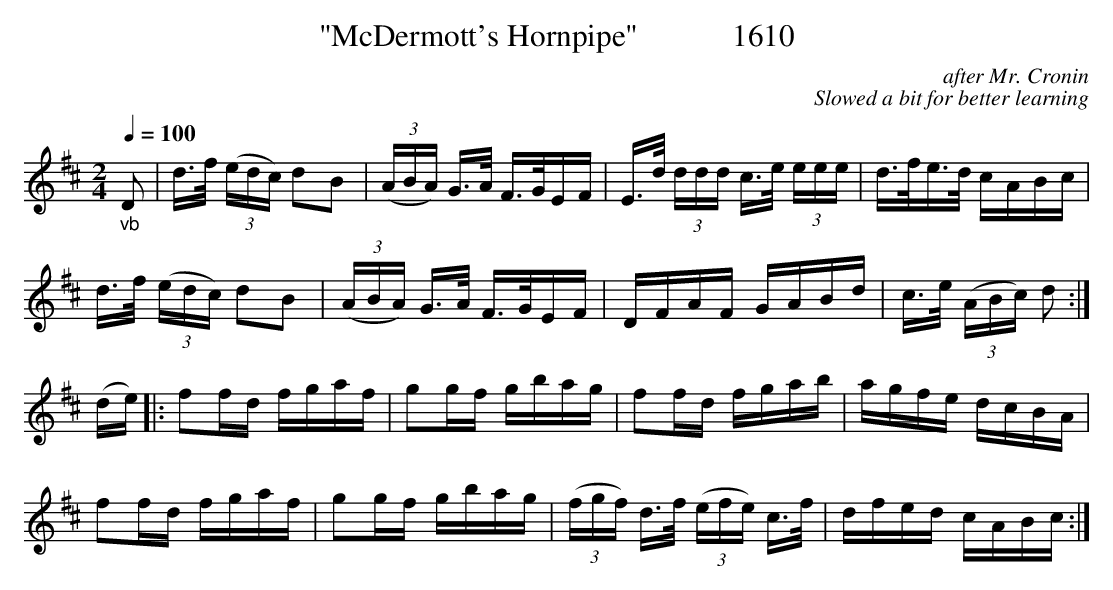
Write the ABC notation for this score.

X:1
T:"McDermott's Hornpipe"            1610
C:after Mr. Cronin
BRENNAN July 2003 (HTTP://WWW.SOSYOURMOM.COM)
C:Slowed a bit for better learning
Q:1/4=100
M:2/4
L:1/16
K:D
"_vb"D2|d3/2f/2 (3(edc) d2B2|(3(ABA) G3/2A/2 F3/2G/2EF|E3/2d/2  (3ddd c3/2e/2  (3eee|d3/2f/2e3/2d/2 cABc|
d3/2f/2 (3(edc) d2B2|(3(ABA) G3/2A/2 F3/2G/2EF|DFAF GABd|c3/2e/2 (3(ABc) d2:|
(de)|:f2fd fgaf|g2gf gbag|f2fd fgab|agfe dcBA|
f2fd fgaf|g2gf gbag|(3(fgf) d3/2f/2 (3(efe) c3/2f/2|dfed cABc:|
